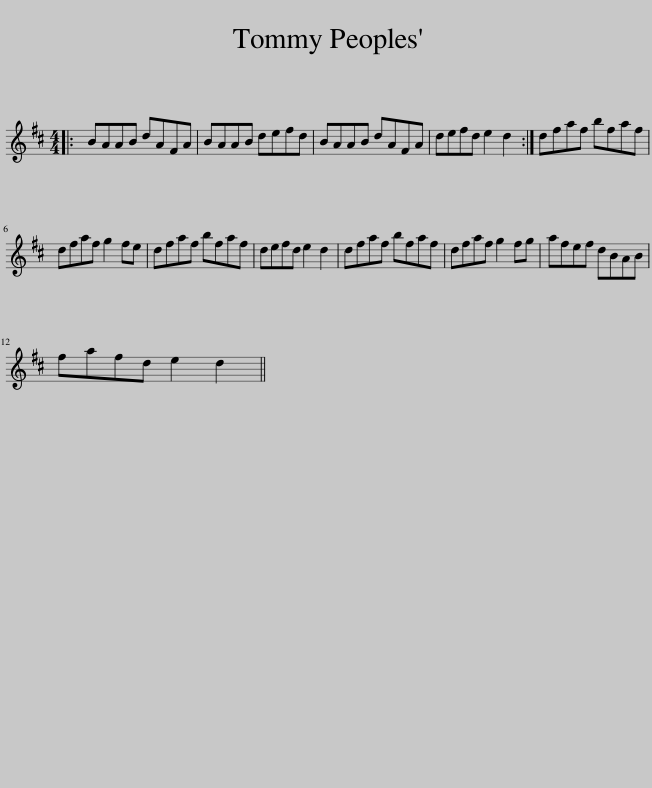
X:1
L:1/8
M:4/4
I:linebreak $
K:Bmin
V:1 treble
V:1
|: BAAB dAFA | BAAB defd | BAAB dAFA | defd e2 d2 :| dfaf bfaf |$ %5
 dfaf g2 fe | dfaf bfaf | defd e2 d2 | dfaf bfaf | dfaf g2 fg | %10
 afef dBAB |$ fafd e2 d2 || %12
